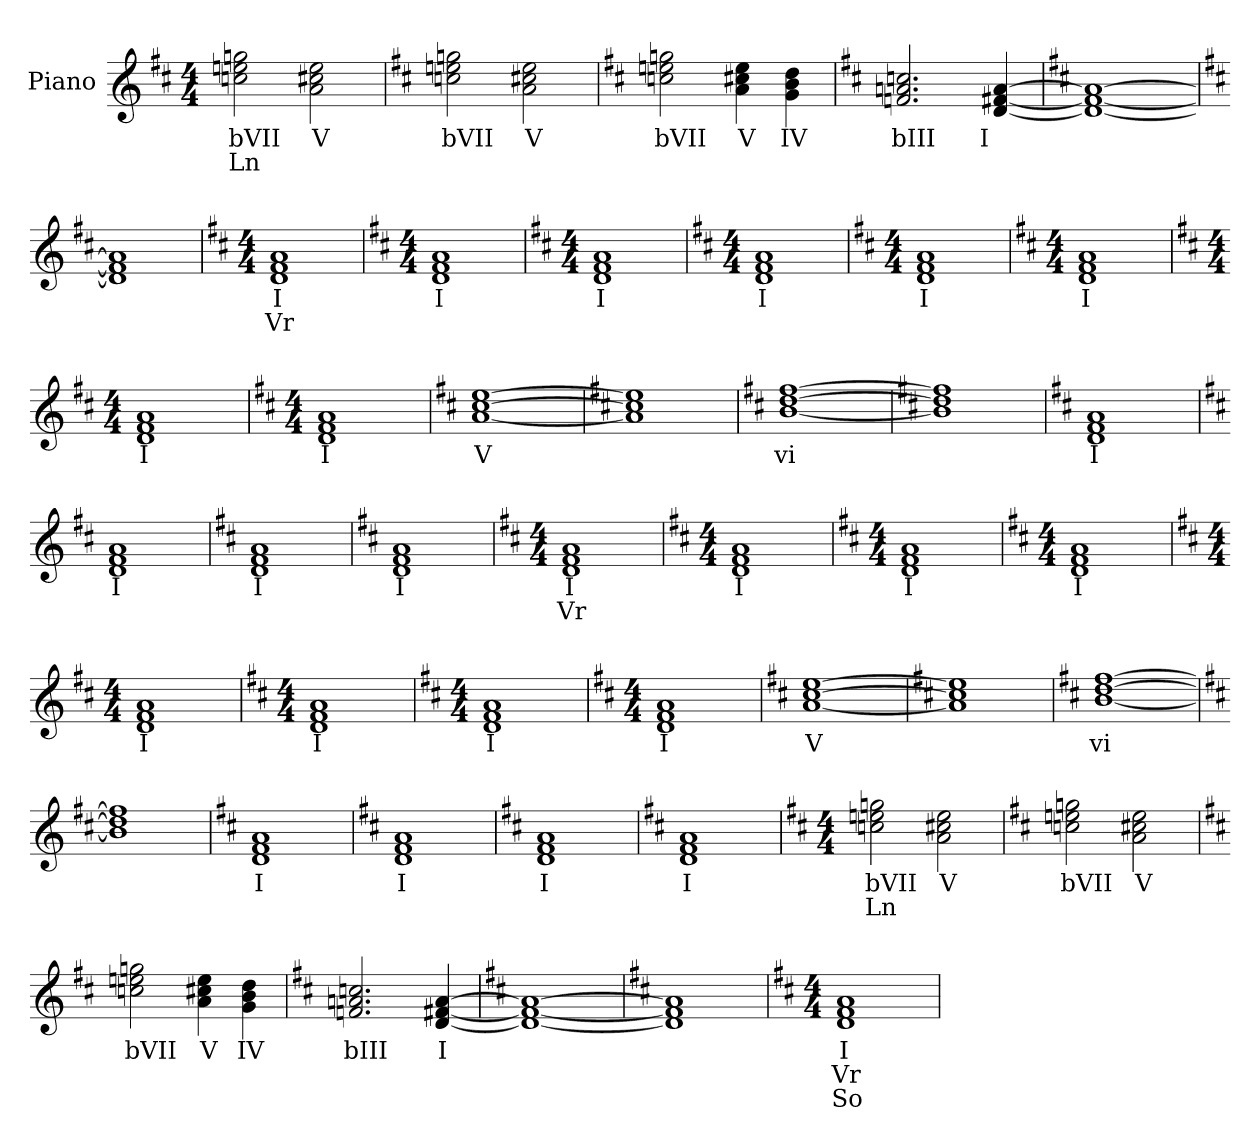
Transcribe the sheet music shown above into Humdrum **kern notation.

**kern	**text	**text	**text
*part1	*part1	*part1	*part1
*staff1	*staff1	*staff1	*staff1
*I"Piano	*	*	*
*I'Pno	*	*	*
*k[f#c#]	*	*	*
*D:	*	*	*
*M4/4	*	*	*
=	=	=	=
2ccn 2een 2ggn	bVII	Ln	.
2a 2cc#X 2ee	V	.	.
=	=	=	=
*k[f#c#]	*	*	*
*D:	*	*	*
2ccn 2een 2ggn	bVII	.	.
2a 2cc#X 2ee	V	.	.
=	=	=	=
*k[f#c#]	*	*	*
*D:	*	*	*
2ccn 2een 2ggn	bVII	.	.
4a 4cc#X 4ee	V	.	.
4g 4b 4dd	IV	.	.
=	=	=	=
*k[f#c#]	*	*	*
*D:	*	*	*
2.fn 2.an 2.ccn	bIII	.	.
[4d [4f#X [4a	I	.	.
=	=	=	=
*k[f#c#]	*	*	*
*D:	*	*	*
1d_ 1f#_ 1a_	.	.	.
=	=	=	=
*k[f#c#]	*	*	*
*D:	*	*	*
1d] 1f#] 1a]	.	.	.
=	=	=	=
*k[f#c#]	*	*	*
*D:	*	*	*
*M4/4	*	*	*
1d 1f# 1a	I	Vr	.
=	=	=	=
*k[f#c#]	*	*	*
*D:	*	*	*
*M4/4	*	*	*
1d 1f# 1a	I	.	.
=	=	=	=
*k[f#c#]	*	*	*
*D:	*	*	*
*M4/4	*	*	*
1d 1f# 1a	I	.	.
=	=	=	=
*k[f#c#]	*	*	*
*D:	*	*	*
*M4/4	*	*	*
1d 1f# 1a	I	.	.
=	=	=	=
*k[f#c#]	*	*	*
*D:	*	*	*
*M4/4	*	*	*
1d 1f# 1a	I	.	.
=	=	=	=
*k[f#c#]	*	*	*
*D:	*	*	*
*M4/4	*	*	*
1d 1f# 1a	I	.	.
=	=	=	=
*k[f#c#]	*	*	*
*D:	*	*	*
*M4/4	*	*	*
1d 1f# 1a	I	.	.
=	=	=	=
*k[f#c#]	*	*	*
*D:	*	*	*
*M4/4	*	*	*
1d 1f# 1a	I	.	.
=	=	=	=
*k[f#c#]	*	*	*
*D:	*	*	*
[1a [1cc# [1ee	V	.	.
=	=	=	=
*k[f#c#]	*	*	*
*D:	*	*	*
1a] 1cc#] 1ee]	.	.	.
=	=	=	=
*k[f#c#]	*	*	*
*D:	*	*	*
[1b [1dd [1ff#	vi	.	.
=	=	=	=
*k[f#c#]	*	*	*
*D:	*	*	*
1b] 1dd] 1ff#]	.	.	.
=	=	=	=
*k[f#c#]	*	*	*
*D:	*	*	*
1d 1f# 1a	I	.	.
=	=	=	=
*k[f#c#]	*	*	*
*D:	*	*	*
1d 1f# 1a	I	.	.
=	=	=	=
*k[f#c#]	*	*	*
*D:	*	*	*
1d 1f# 1a	I	.	.
=	=	=	=
*k[f#c#]	*	*	*
*D:	*	*	*
1d 1f# 1a	I	.	.
=	=	=	=
*k[f#c#]	*	*	*
*D:	*	*	*
*M4/4	*	*	*
1d 1f# 1a	I	Vr	.
=	=	=	=
*k[f#c#]	*	*	*
*D:	*	*	*
*M4/4	*	*	*
1d 1f# 1a	I	.	.
=	=	=	=
*k[f#c#]	*	*	*
*D:	*	*	*
*M4/4	*	*	*
1d 1f# 1a	I	.	.
=	=	=	=
*k[f#c#]	*	*	*
*D:	*	*	*
*M4/4	*	*	*
1d 1f# 1a	I	.	.
=	=	=	=
*k[f#c#]	*	*	*
*D:	*	*	*
*M4/4	*	*	*
1d 1f# 1a	I	.	.
=	=	=	=
*k[f#c#]	*	*	*
*D:	*	*	*
*M4/4	*	*	*
1d 1f# 1a	I	.	.
=	=	=	=
*k[f#c#]	*	*	*
*D:	*	*	*
*M4/4	*	*	*
1d 1f# 1a	I	.	.
=	=	=	=
*k[f#c#]	*	*	*
*D:	*	*	*
*M4/4	*	*	*
1d 1f# 1a	I	.	.
=	=	=	=
*k[f#c#]	*	*	*
*D:	*	*	*
[1a [1cc# [1ee	V	.	.
=	=	=	=
*k[f#c#]	*	*	*
*D:	*	*	*
1a] 1cc#] 1ee]	.	.	.
=	=	=	=
*k[f#c#]	*	*	*
*D:	*	*	*
[1b [1dd [1ff#	vi	.	.
=	=	=	=
*k[f#c#]	*	*	*
*D:	*	*	*
1b] 1dd] 1ff#]	.	.	.
=	=	=	=
*k[f#c#]	*	*	*
*D:	*	*	*
1d 1f# 1a	I	.	.
=	=	=	=
*k[f#c#]	*	*	*
*D:	*	*	*
1d 1f# 1a	I	.	.
=	=	=	=
*k[f#c#]	*	*	*
*D:	*	*	*
1d 1f# 1a	I	.	.
=	=	=	=
*k[f#c#]	*	*	*
*D:	*	*	*
1d 1f# 1a	I	.	.
=	=	=	=
*k[f#c#]	*	*	*
*D:	*	*	*
*M4/4	*	*	*
2ccn 2een 2ggn	bVII	Ln	.
2a 2cc#X 2ee	V	.	.
=	=	=	=
*k[f#c#]	*	*	*
*D:	*	*	*
2ccn 2een 2ggn	bVII	.	.
2a 2cc#X 2ee	V	.	.
=	=	=	=
*k[f#c#]	*	*	*
*D:	*	*	*
2ccn 2een 2ggn	bVII	.	.
4a 4cc#X 4ee	V	.	.
4g 4b 4dd	IV	.	.
=	=	=	=
*k[f#c#]	*	*	*
*D:	*	*	*
2.fn 2.an 2.ccn	bIII	.	.
[4d [4f#X [4a	I	.	.
=	=	=	=
*k[f#c#]	*	*	*
*D:	*	*	*
1d_ 1f#_ 1a_	.	.	.
=	=	=	=
*k[f#c#]	*	*	*
*D:	*	*	*
1d] 1f#] 1a]	.	.	.
=	=	=	=
*k[f#c#]	*	*	*
*D:	*	*	*
*M4/4	*	*	*
1d 1f# 1a	I	Vr	So
=	=	=	=
*-	*-	*-	*-
